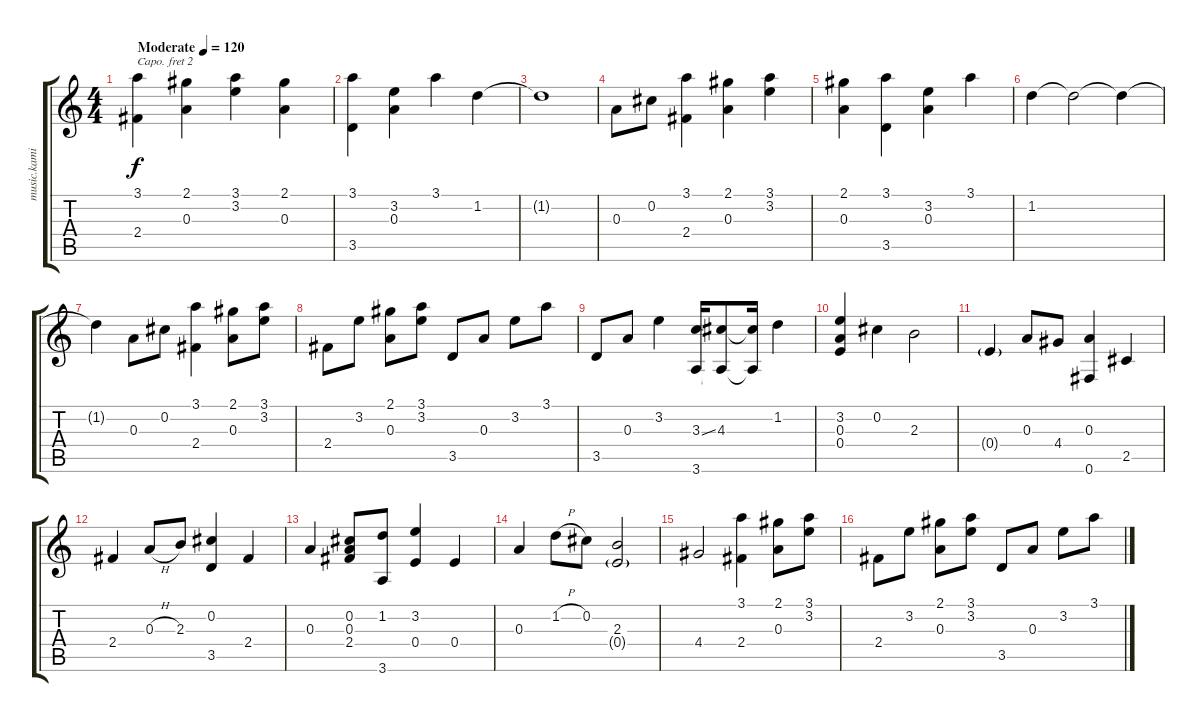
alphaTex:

\track ("music.kaminari.info" "music.kami") {instrument acousticguitarsteel}
\staff {score tabs}
\capo 2
\tuning (E4 B3 G3 D3 A2 E2) {hide}
\ts (4 4)
\tempo (120 "Moderate")
\clef g2
\ks c
(3.1 2.4).4{dy f instrument acousticguitarsteel} (2.1 0.3).4 (3.1 3.2).4 (2.1 0.3).4 |
(3.1 3.5).4 (3.2 0.3).4 3.1.4 1.2.4 |
1.2{t}.1 |
0.3.8 0.2.8 (3.1 2.4).4 (2.1 0.3).4 (3.1 3.2).4 |
(2.1 0.3).4 (3.1 3.5).4 (3.2 0.3).4 3.1.4 |
1.2.4 1.2{t}.2 1.2{t}.4 |
1.2{t}.4 0.3.8 0.2.8 (3.1 2.4).4 (2.1 0.3).8 (3.1 3.2).8 |
2.4.8 3.2.8 (2.1 0.3).8 (3.1 3.2).8 3.5.8 0.3.8 3.2.8 3.1.8 |
3.5.8 0.3.8 3.2.4 (3.3{ss} 3.6).16 (4.3 3.6{t}).8 (4.3{t} 3.6{t}).16 1.2.4 |
(3.2 0.3 0.4).4 0.2.4 2.3.2 |
0.4{g}.4 0.3.8 4.4.8 (0.3 0.6).4 2.5.4 |
2.4.4 0.3{h}.8 2.3.8 (0.2 3.5).4 2.4.4 |
0.3.4 (0.2 0.3 2.4).8 (1.2 3.6).8 (3.2 0.4).4 0.4.4 |
0.3.4 1.2{h}.8 0.2.8 (2.3 0.4{g}).2 |
4.4.2 (3.1 2.4).4 (2.1 0.3).8 (3.1 3.2).8 |
2.4.8 3.2.8 (2.1 0.3).8 (3.1 3.2).8 3.5.8 0.3.8 3.2.8 3.1.8
